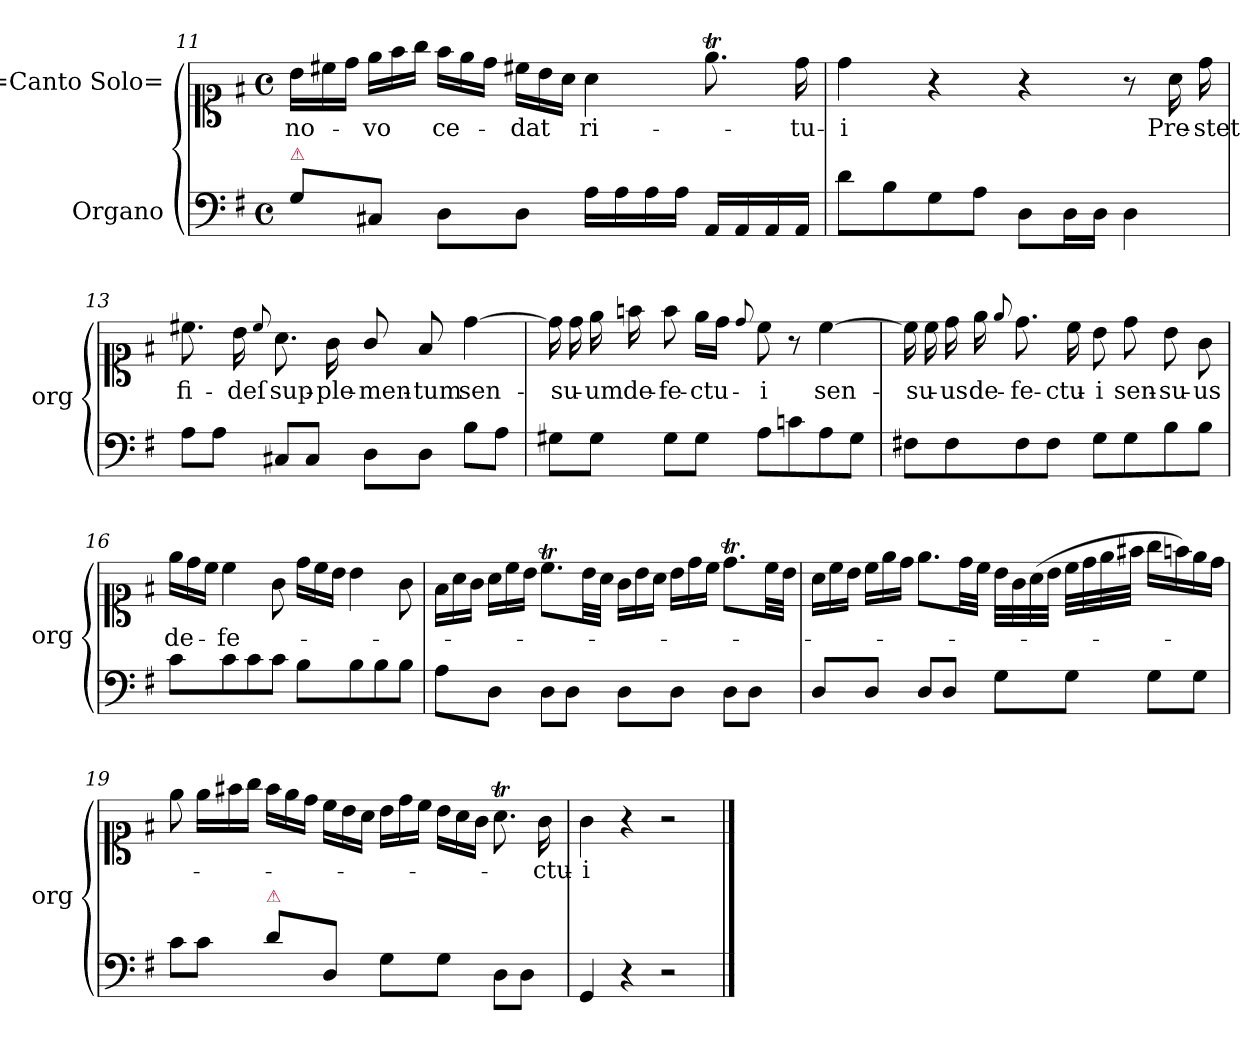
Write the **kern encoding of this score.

**kern	**kern	**text
*part2	*part1	*part1
*staff2	*staff1	*staff1
*I"Organo	*I"=Canto Solo=	*
*I'org	*	*
*clefF4	*clefC1	*
*k[f#]	*k[f#]	*
*M4/4	*M4/4	*
*met(c)	*met(c)	*
*	*Xtuplet	*
=11	=11	=11
!LO:TX:a:color=crimson:t=⚠	!	!
8G\L	24b\LL	no-
.	24cc#X\	.
.	24dd\JJ	.
8C#X/J	24ee\LL	-vo
.	24ff#\	.
.	24gg\JJ	.
8D\L	24ff#\LL	ce-
.	24ee\	.
.	24dd\JJ	.
8D\J	24cc#X\LL	-dat
.	24b\	.
.	24a\JJ	.
16A\LL	4a\	ri-
16A\	.	.
16A\	.	.
16A\JJ	.	.
16AA/LL	8.eeT\	.
16AA/	.	.
16AA/	.	.
16AA/JJ	16dd\	-tu-
=12	=12	=12
8d\L	4dd\	-i
8B\	.	.
8G\	4r	.
8A\J	.	.
8D\L	4r	.
16D\L	.	.
16D\JJ	.	.
4D\	8r	.
.	16a\	Pre-
.	16dd\	-stet
=13	=13	=13
8A\L	8.cc#X\	fi-
8A\J	.	.
.	16b\	-deſ
.	8qqcc#/	.
8C#X/L	8.a\	sup-
8C#/J	.	.
.	16g\	-ple-
8D\L	8g/	-men-
8D\J	8f#/	-tum
8B\L	[4dd\	sen-
8A\J	.	.
=14	=14	=14
8G#X\L	16dd\]	.
.	16dd\	-su-
8G#\J	16ee\	-um
.	16ffn\	de-
8G#\L	8ff\	-fe-
8G#\J	16ee\LL	-ctu-
.	16dd\JJ	.
.	8qqdd/	.
8A\L	8cc\	-i
8cn\	8r	.
8A\	[4cc\	sen-
8G#\J	.	.
=15	=15	=15
8F#X\L	16cc\]	.
.	16cc\	-su-
8F#\	16dd\	-us
.	16ee\	de-
.	8qqee/	.
8F#\	8.dd\	-fe-
8F#\J	.	.
.	16cc\	-ctu-
8G\L	8b\	-i
8G\	8dd\	sen-
8B\	8b\	-su-
8B\J	8g\	-us
=16	=16	=16
8c\L	24ee\LL	de-
.	24dd\	.
.	24cc\JJ	.
8c\	4cc\	-fe-
8c\	.	.
8c\J	8g\	.
8B\L	24dd\LL	.
.	24cc\	.
.	24b\JJ	.
8B\	4b\	.
8B\	.	.
8B\J	8g\	.
=17	=17	=17
8A\L	24f#\LL	.
.	24a\	.
.	24g\JJ	.
8D\J	24a\LL	.
.	24cc\	.
.	24b\JJ	.
8D\L	8.ccT\L	.
8D\J	.	.
.	32b\LL	.
.	32a\JJJ	.
8D\L	24g\LL	.
.	24b\	.
.	24a\JJ	.
8D\J	24b\LL	.
.	24dd\	.
.	24cc\JJ	.
8D\L	8.ddT\L	.
8D\J	.	.
.	32cc\LL	.
.	32b\JJJ	.
=18	=18	=18
8D/L	24a\LL	.
.	24cc\	.
.	24b\JJ	.
8D/J	24cc\LL	.
.	24ee\	.
.	24dd\JJ	.
8D/L	8.ee\L	.
8D/J	.	.
.	32dd\LL	.
.	32cc\JJJ	.
8G\L	32b\LLL	.
.	32g\	.
.	(32a\	.
.	32b\JJJ	.
8G\J	32cc\LLL	.
.	32dd\	.
.	32ee\	.
.	32ff#X\JJJ	.
8G\L	16gg\LL	.
.	16ffn\)	.
8G\J	16ee\	.
.	16dd\JJ	.
=19	=19	=19
8c\L	8ee\	.
8c\J	24ee\LL	.
.	24ff#X\	.
.	24gg\JJ	.
!LO:TX:a:color=crimson:t=⚠	!	!
8d\L	24ff#\LL	.
.	24ee\	.
.	24dd\JJ	.
8D/J	24cc\LL	.
.	24b\	.
.	24a\JJ	.
8G\L	24b\LL	.
.	24dd\	.
.	24cc\JJ	.
8G\J	24b\LL	.
.	24a\	.
.	24g\JJ	.
8D\L	8.aT\	.
8D\J	.	.
.	16g\	-ctu-
=20	=20	=20
4GG/	4g\	-i
4r	4r	.
2r	2r	.
==	==	==
*-	*-	*-
